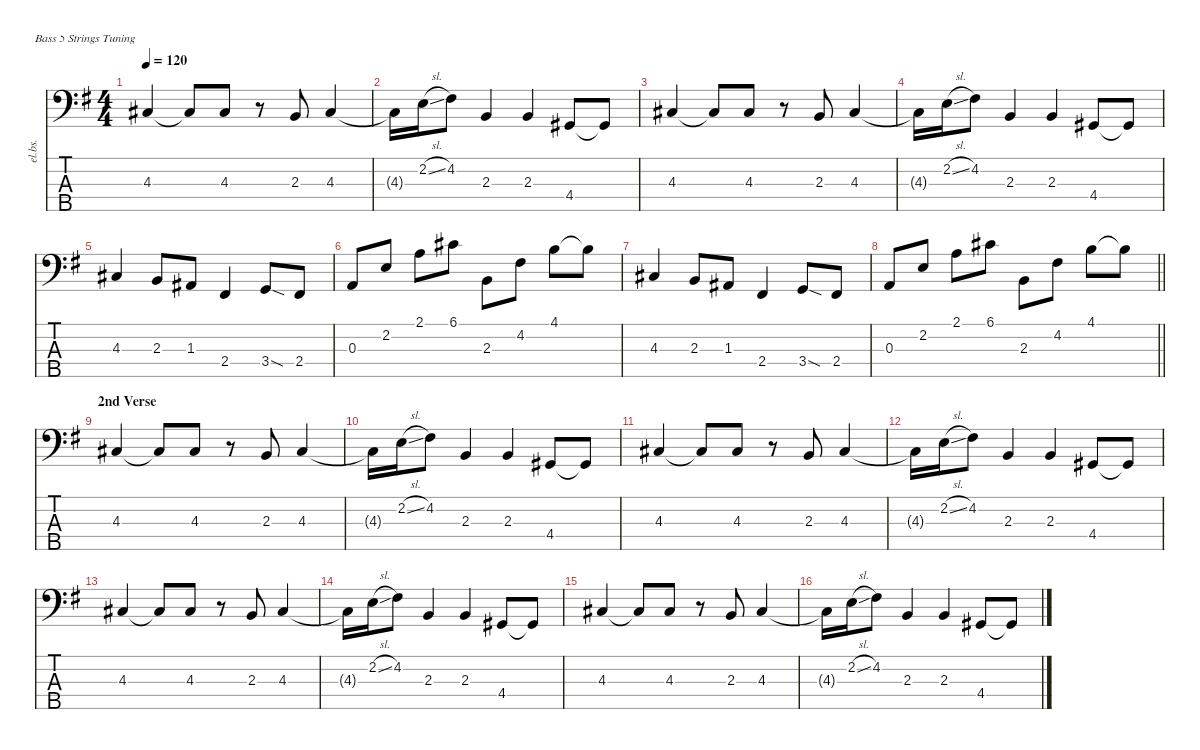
\defaultSystemsLayout 4
\hideDynamics
\bracketExtendMode nobrackets
\track ("Bass (Geeze Butler)" "el.bs.") {instrument electricbassfinger}
\staff {score tabs}
\tuning (G2 D2 A1 E1 B0)
\ts (4 4)
\tempo 120
\clef f4
\ks g
4.3{acc #}.4{dy f} 4.3{t acc #}.8 4.3{acc #}.8 r.8 2.3{acc forcenatural}.8 4.3{acc #}.4 |
4.3{t acc #}.16 2.2{sl acc forcenatural}.16 4.2{acc #}.8 2.3{acc forcenatural}.4 2.3{acc forcenatural}.4 4.4{acc #}.8 4.4{t acc #}.8 |
4.3{acc #}.4 4.3{t acc #}.8 4.3{acc #}.8 r.8 2.3{acc forcenatural}.8 4.3{acc #}.4 |
4.3{t acc #}.16 2.2{sl acc forcenatural}.16 4.2{acc #}.8 2.3{acc forcenatural}.4 2.3{acc forcenatural}.4 4.4{acc #}.8 4.4{t acc #}.8 |
4.3{acc #}.4 2.3{acc forcenatural}.8 1.3{acc #}.8 2.4{acc #}.4 3.4{sod acc forcenatural}.8 2.4{acc #}.8 |
0.3{acc forcenatural}.8 2.2{acc forcenatural}.8 2.1{acc forcenatural}.8 6.1{acc #}.8 2.3{acc forcenatural}.8 4.2{acc #}.8 4.1{acc forcenatural}.8 4.1{t acc forcenatural}.8 |
4.3{acc #}.4 2.3{acc forcenatural}.8 1.3{acc #}.8 2.4{acc #}.4 3.4{sod acc forcenatural}.8 2.4{acc #}.8 |
\barLineRight lightlight
0.3{acc forcenatural}.8 2.2{acc forcenatural}.8 2.1{acc forcenatural}.8 6.1{acc #}.8 2.3{acc forcenatural}.8 4.2{acc #}.8 4.1{acc forcenatural}.8 4.1{t acc forcenatural}.8 |
\section ("" "2nd Verse")
4.3{acc #}.4 4.3{t acc #}.8 4.3{acc #}.8 r.8 2.3{acc forcenatural}.8 4.3{acc #}.4 |
4.3{t acc #}.16 2.2{sl acc forcenatural}.16 4.2{acc #}.8 2.3{acc forcenatural}.4 2.3{acc forcenatural}.4 4.4{acc #}.8 4.4{t acc #}.8 |
4.3{acc #}.4 4.3{t acc #}.8 4.3{acc #}.8 r.8 2.3{acc forcenatural}.8 4.3{acc #}.4 |
4.3{t acc #}.16 2.2{sl acc forcenatural}.16 4.2{acc #}.8 2.3{acc forcenatural}.4 2.3{acc forcenatural}.4 4.4{acc #}.8 4.4{t acc #}.8 |
4.3{acc #}.4 4.3{t acc #}.8 4.3{acc #}.8 r.8 2.3{acc forcenatural}.8 4.3{acc #}.4 |
4.3{t acc #}.16 2.2{sl acc forcenatural}.16 4.2{acc #}.8 2.3{acc forcenatural}.4 2.3{acc forcenatural}.4 4.4{acc #}.8 4.4{t acc #}.8 |
4.3{acc #}.4 4.3{t acc #}.8 4.3{acc #}.8 r.8 2.3{acc forcenatural}.8 4.3{acc #}.4 |
4.3{t acc #}.16 2.2{sl acc forcenatural}.16 4.2{acc #}.8 2.3{acc forcenatural}.4 2.3{acc forcenatural}.4 4.4{acc #}.8 4.4{t acc #}.8
